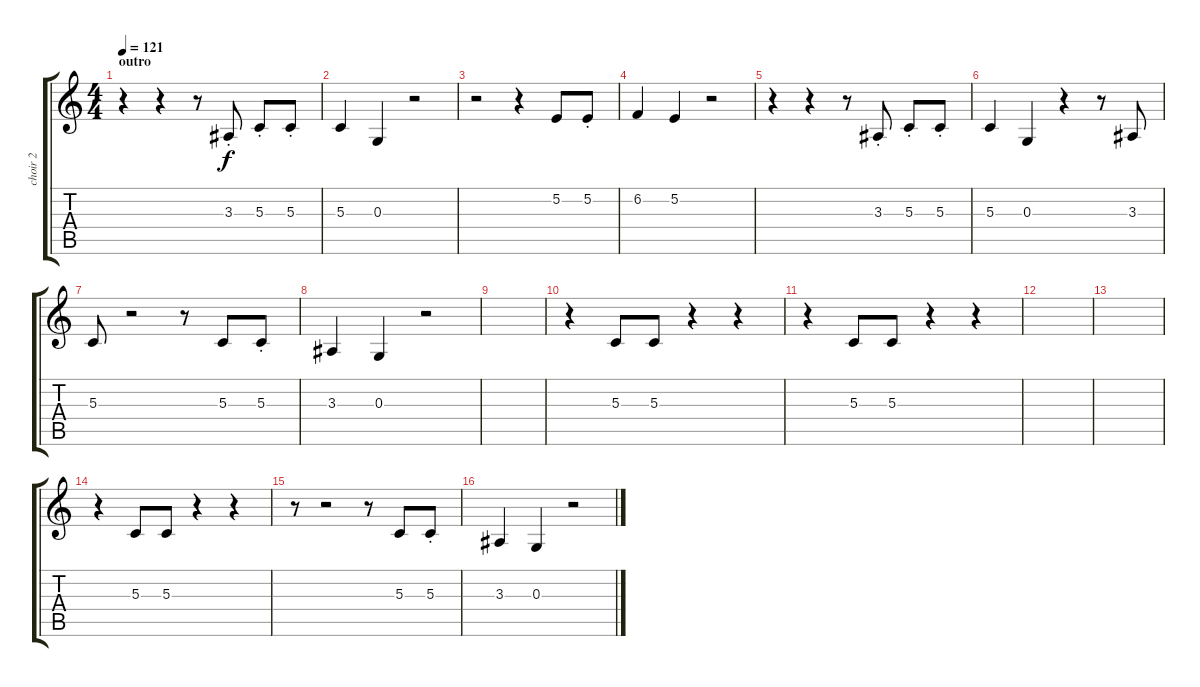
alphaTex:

\track ("choir 2" "choir 2") {instrument synthbrass1}
\staff {score tabs}
\tuning (E4 B3 G3 D3 A2 E2) {hide}
\ts (4 4)
\section ("" "outro")
\tempo 121
\clef g2
\ks c
r.4{dy f} r.4 r.8 3.3{st}.8 5.3{st}.8 5.3{st}.8 |
5.3.4 0.3.4 r.2 |
r.2 r.4 5.2.8 5.2{st}.8 |
6.2.4 5.2.4 r.2 |
r.4 r.4 r.8 3.3{st}.8 5.3{st}.8 5.3{st}.8 |
5.3.4 0.3.4 r.4 r.8 3.3.8 |
5.3.8 r.2 r.8 5.3.8 5.3{st}.8 |
3.3.4 0.3.4 r.2 |
|
r.4 5.3.8 5.3.8 r.4 r.4 |
r.4 5.3.8 5.3.8 r.4 r.4 |
|
|
r.4 5.3.8 5.3.8 r.4 r.4 |
r.8 r.2 r.8 5.3.8 5.3{st}.8 |
3.3.4 0.3.4 r.2
